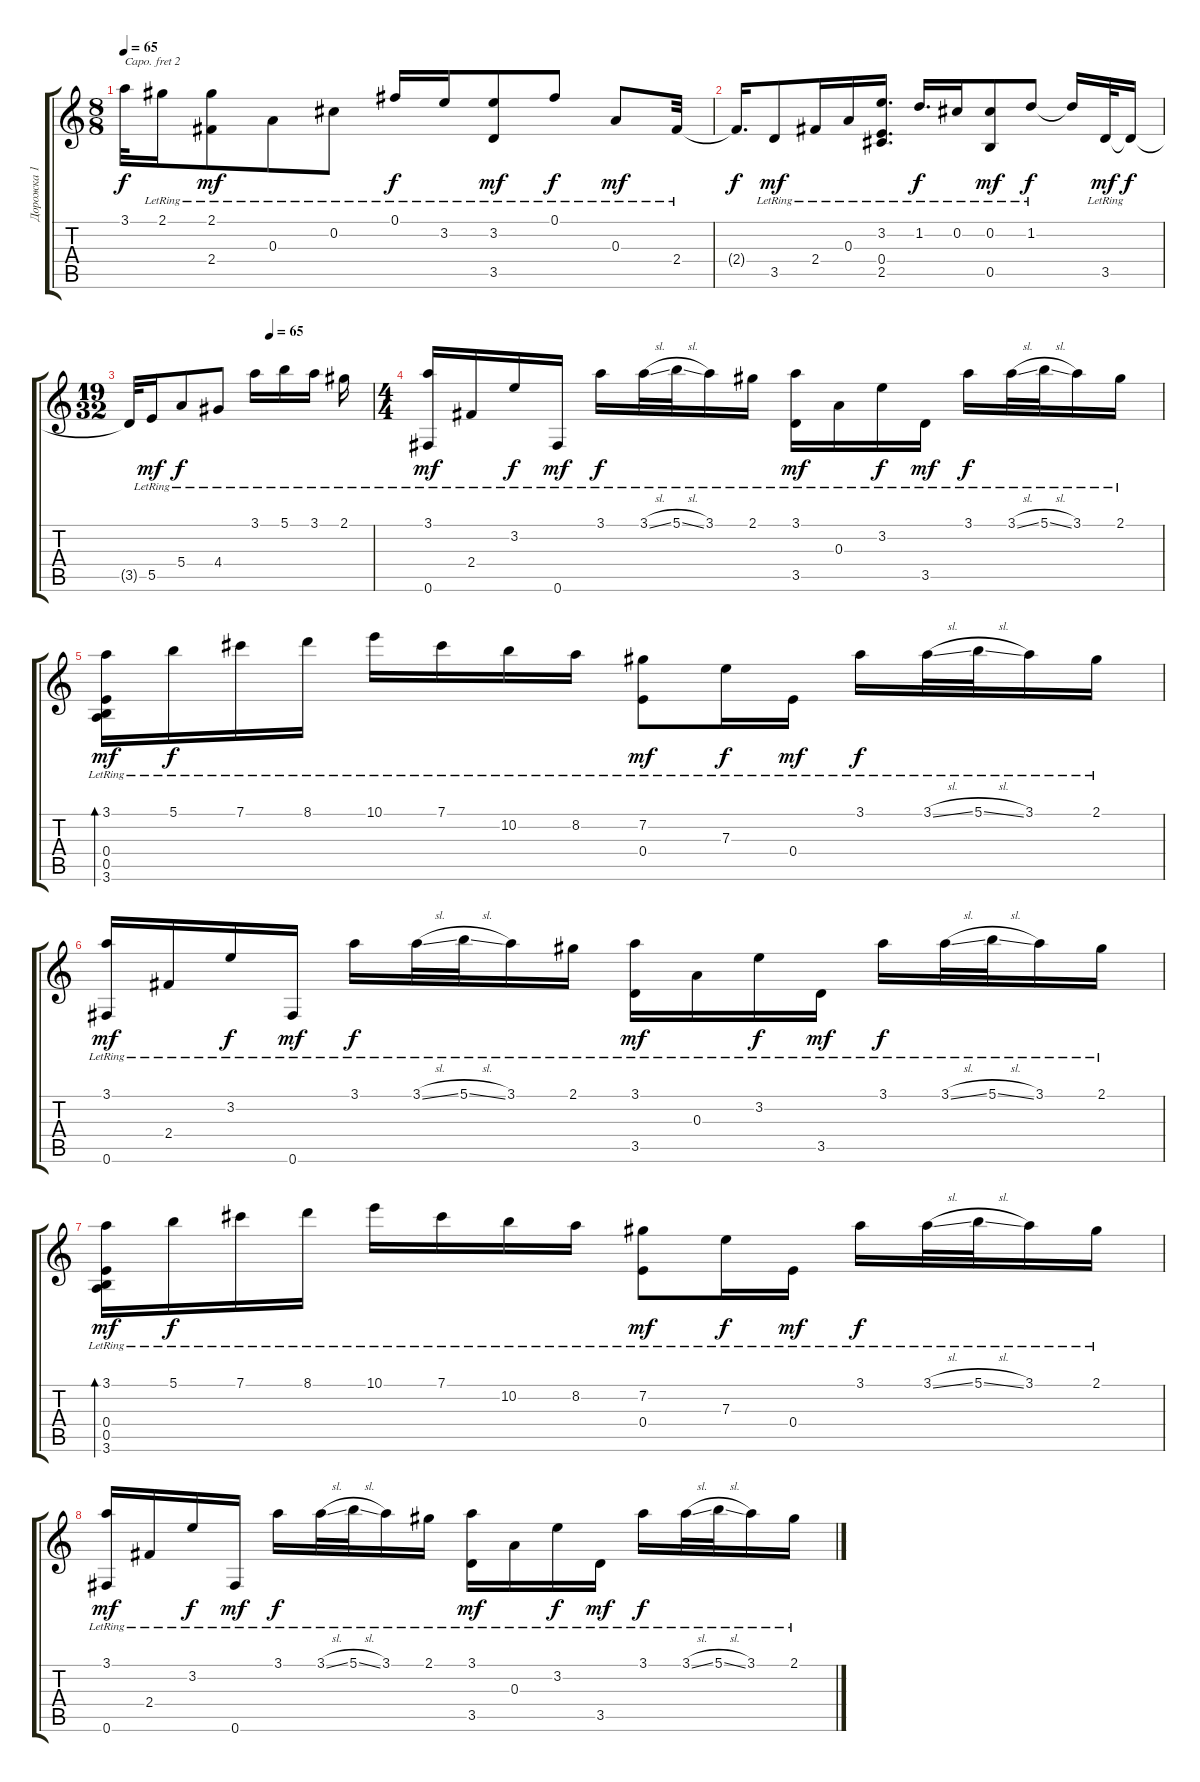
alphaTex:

\track ("Дорожка 1" "Дорожка 1") {instrument acousticguitarsteel}
\staff {score tabs}
\capo 2
\tuning (E4 B3 G3 D3 A2 E2) {hide}
\ts (8 8)
\tempo 65
\clef g2
\ks c
3.1{t}.32{dy f} 2.1{lr}.16 (2.1{lr} 2.4{lr}).8{dy mf} 0.3{lr}.8 0.2{lr}.8 0.1{lr}.16{dy f} 3.2{lr}.16 (3.2{lr} 3.5{lr}).8{dy mf} 0.1{lr}.8{dy f} 0.3{lr}.8{dy mf} 2.4{lr}.32 |
2.4{t}.16{d dy f} 3.5{lr}.8{dy mf} 2.4{lr}.16 0.3{lr}.16 (3.2{lr} 0.4{lr} 2.5{lr}).16{d} 1.2{lr}.16{d dy f} 0.2{lr}.16 (0.2{lr} 0.5{lr}).8{dy mf} 1.2{lr}.8{dy f} 1.2{t}.16 3.5{lr}.32{dy mf} 3.5{t}.16{dy f} |
\ts (19 32)
\tempo (65 0.5789473684210527)
3.5{t}.32 5.5{lr}.16{dy mf} 5.4{lr}.8{dy f} 4.4{lr}.8 3.1{lr}.16 5.1{lr}.16 3.1{lr}.16 2.1{lr}.16 |
\ts (4 4)
(3.1{lr} 0.6{lr}).16{dy mf} 2.4{lr}.16 3.2{lr}.16{dy f} 0.6{lr}.16{dy mf} 3.1{lr}.16{dy f} 3.1{sl lr}.32 5.1{sl lr}.32 3.1{lr}.16 2.1{lr}.16 (3.1{lr} 3.5{lr}).16{dy mf} 0.3{lr}.16 3.2{lr}.16{dy f} 3.5{lr}.16{dy mf} 3.1{lr}.16{dy f} 3.1{sl lr}.32 5.1{sl lr}.32 3.1{lr}.16 2.1{lr}.16 |
(3.1{lr} 0.4{lr} 0.5{lr} 3.6{lr}).16{bd 60 dy mf} 5.1{lr}.16{dy f} 7.1{lr}.16 8.1{lr}.16 10.1{lr}.16 7.1{lr}.16 10.2{lr}.16 8.2{lr}.16 (7.2{lr} 0.4{lr}).8{dy mf} 7.3{lr}.16{dy f} 0.4{lr}.16{dy mf} 3.1{lr}.16{dy f} 3.1{sl lr}.32 5.1{sl lr}.32 3.1{lr}.16 2.1{lr}.16 |
(3.1{lr} 0.6{lr}).16{dy mf} 2.4{lr}.16 3.2{lr}.16{dy f} 0.6{lr}.16{dy mf} 3.1{lr}.16{dy f} 3.1{sl lr}.32 5.1{sl lr}.32 3.1{lr}.16 2.1{lr}.16 (3.1{lr} 3.5{lr}).16{dy mf} 0.3{lr}.16 3.2{lr}.16{dy f} 3.5{lr}.16{dy mf} 3.1{lr}.16{dy f} 3.1{sl lr}.32 5.1{sl lr}.32 3.1{lr}.16 2.1{lr}.16 |
(3.1{lr} 0.4{lr} 0.5{lr} 3.6{lr}).16{bd 60 dy mf} 5.1{lr}.16{dy f} 7.1{lr}.16 8.1{lr}.16 10.1{lr}.16 7.1{lr}.16 10.2{lr}.16 8.2{lr}.16 (7.2{lr} 0.4{lr}).8{dy mf} 7.3{lr}.16{dy f} 0.4{lr}.16{dy mf} 3.1{lr}.16{dy f} 3.1{sl lr}.32 5.1{sl lr}.32 3.1{lr}.16 2.1{lr}.16 |
(3.1{lr} 0.6{lr}).16{dy mf} 2.4{lr}.16 3.2{lr}.16{dy f} 0.6{lr}.16{dy mf} 3.1{lr}.16{dy f} 3.1{sl lr}.32 5.1{sl lr}.32 3.1{lr}.16 2.1{lr}.16 (3.1{lr} 3.5{lr}).16{dy mf} 0.3{lr}.16 3.2{lr}.16{dy f} 3.5{lr}.16{dy mf} 3.1{lr}.16{dy f} 3.1{sl lr}.32 5.1{sl lr}.32 3.1{lr}.16 2.1{lr}.16
